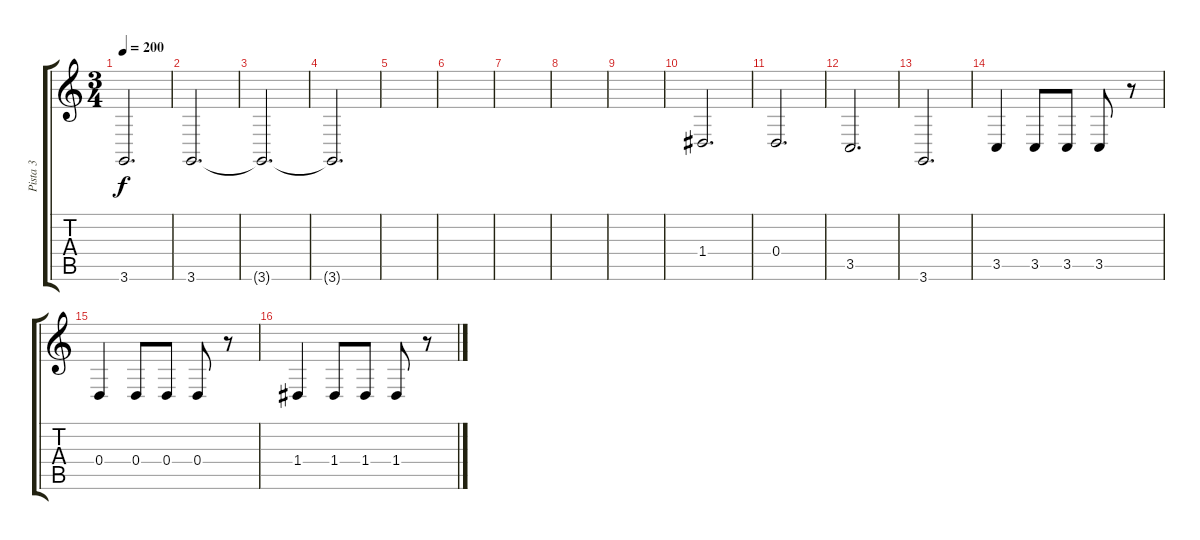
\track ("Pista 3" "Pista 3") {instrument violin}
\staff {score tabs}
\tuning (E4 B3 G3 D3 A2 E2) {hide}
\ts (3 4)
\tempo 200
\clef g2
\ks aminor
3.6.2{d dy f} |
3.6.2{d} |
3.6{t}.2{d} |
3.6{t}.2{d} |
|
|
|
|
|
1.4.2{d} |
0.4.2{d} |
3.5.2{d} |
3.6.2{d} |
3.5.4 3.5.8 3.5.8 3.5.8 r.8 |
0.4.4 0.4.8 0.4.8 0.4.8 r.8 |
1.4.4 1.4.8 1.4.8 1.4.8 r.8
